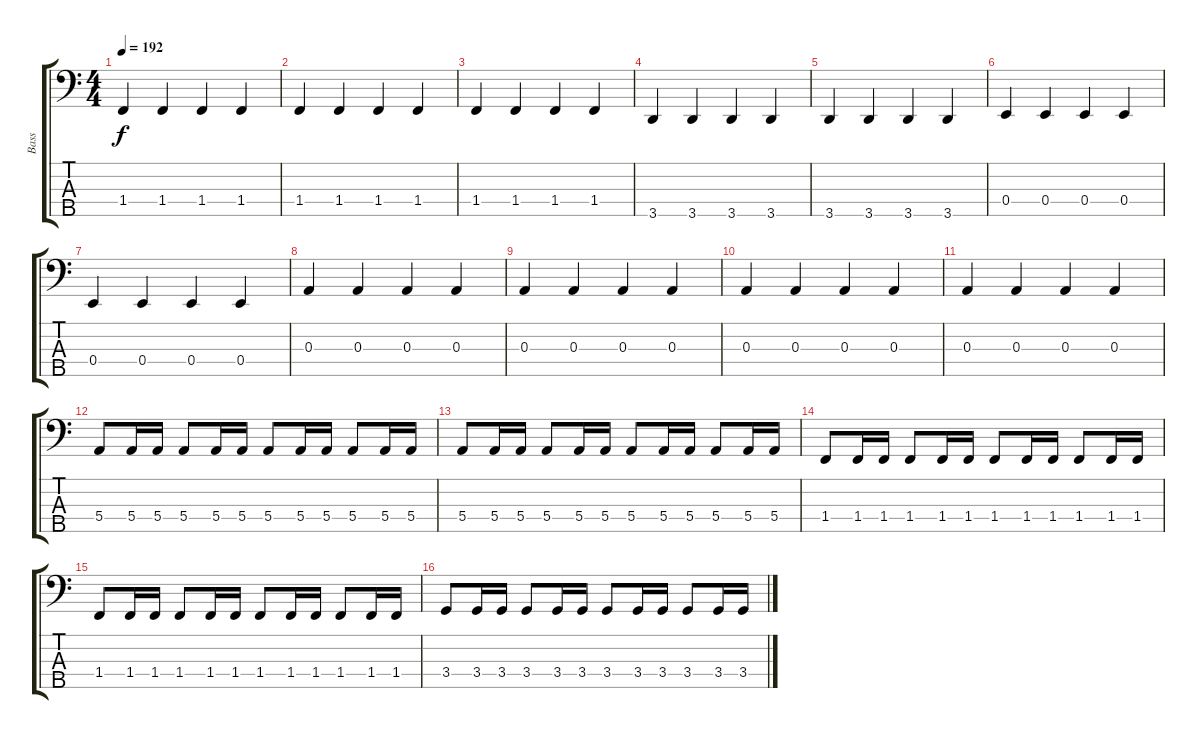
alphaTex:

\track ("Bass" "Bass") {instrument electricbasspick}
\staff {score tabs}
\tuning (G2 D2 A1 E1 B0) {hide}
\ts (4 4)
\tempo 192
\clef f4
\ks c
1.4.4{dy f} 1.4.4 1.4.4 1.4.4 |
1.4.4 1.4.4 1.4.4 1.4.4 |
1.4.4 1.4.4 1.4.4 1.4.4 |
3.5.4 3.5.4 3.5.4 3.5.4 |
3.5.4 3.5.4 3.5.4 3.5.4 |
0.4.4 0.4.4 0.4.4 0.4.4 |
0.4.4 0.4.4 0.4.4 0.4.4 |
0.3.4 0.3.4 0.3.4 0.3.4 |
0.3.4 0.3.4 0.3.4 0.3.4 |
0.3.4 0.3.4 0.3.4 0.3.4 |
0.3.4 0.3.4 0.3.4 0.3.4 |
5.4.8{volume 16} 5.4.16 5.4.16 5.4.8 5.4.16 5.4.16 5.4.8 5.4.16 5.4.16 5.4.8 5.4.16 5.4.16 |
5.4.8 5.4.16 5.4.16 5.4.8 5.4.16 5.4.16 5.4.8 5.4.16 5.4.16 5.4.8 5.4.16 5.4.16 |
1.4.8 1.4.16 1.4.16 1.4.8 1.4.16 1.4.16 1.4.8 1.4.16 1.4.16 1.4.8 1.4.16 1.4.16 |
1.4.8 1.4.16 1.4.16 1.4.8 1.4.16 1.4.16 1.4.8 1.4.16 1.4.16 1.4.8 1.4.16 1.4.16 |
3.4.8 3.4.16 3.4.16 3.4.8 3.4.16 3.4.16 3.4.8 3.4.16 3.4.16 3.4.8 3.4.16 3.4.16
